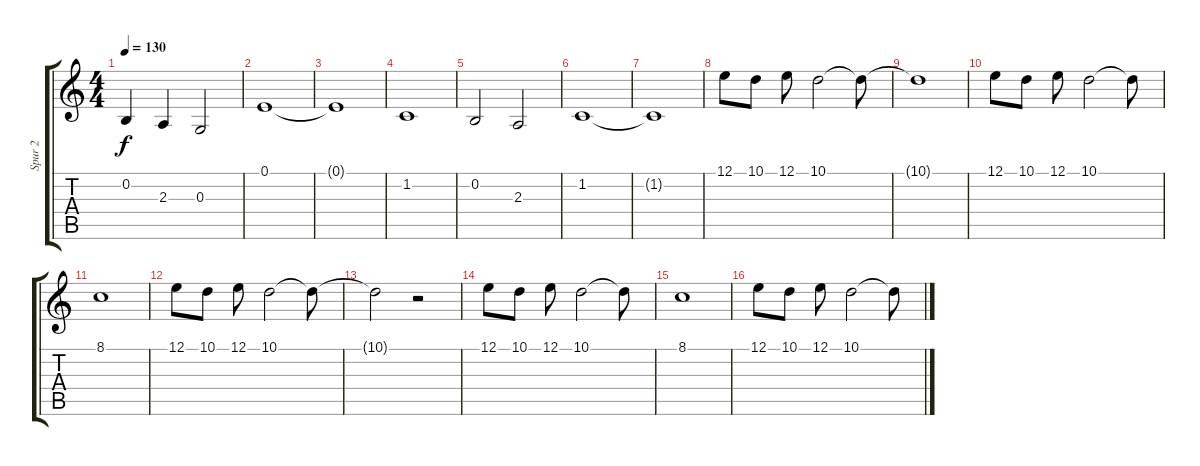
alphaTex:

\track ("Spur 2" "Spur 2") {instrument flute}
\staff {score tabs}
\tuning (E4 B3 G3 D3 A2 E2) {hide}
\ts (4 4)
\tempo 130
\clef g2
\ks c
0.2.4{dy f} 2.3.4 0.3.2 |
0.1.1 |
0.1{t}.1 |
1.2.1 |
0.2.2 2.3.2 |
1.2.1 |
1.2{t}.1 |
12.1.8 10.1.8 12.1.8 10.1.2 10.1{t}.8 |
10.1{t}.1 |
12.1.8 10.1.8 12.1.8 10.1.2 10.1{t}.8 |
8.1.1 |
12.1.8 10.1.8 12.1.8 10.1.2 10.1{t}.8 |
10.1{t}.2 r.2 |
12.1.8 10.1.8 12.1.8 10.1.2 10.1{t}.8 |
8.1.1 |
12.1.8 10.1.8 12.1.8 10.1.2 10.1{t}.8
